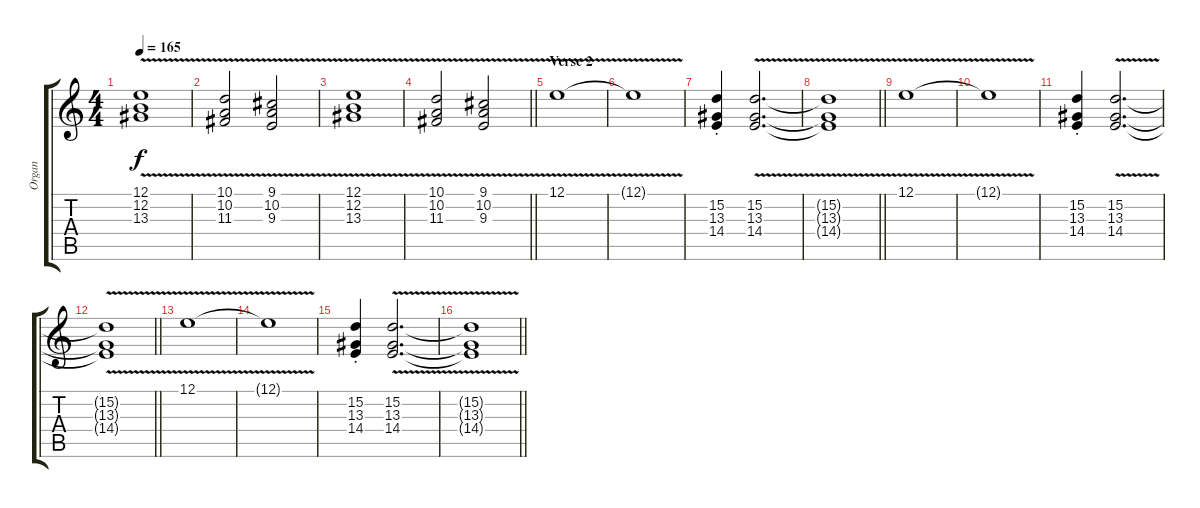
\track ("Organ" "Organ") {instrument drawbarorgan}
\staff {score tabs}
\tuning (E4 B3 G3 D3 A2 E2) {hide}
\ts (4 4)
\tempo 165
\clef g2
\ks c
(12.1{v} 12.2{v} 13.3{v}).1{dy f} |
(10.1{v} 10.2{v} 11.3{v}).2 (9.1{v} 10.2{v} 9.3{v}).2 |
(12.1{v} 12.2{v} 13.3{v}).1 |
\barLineRight lightlight
(10.1{v} 10.2{v} 11.3{v}).2 (9.1{v} 10.2{v} 9.3{v}).2 |
\section ("" "Verse 2")
12.1{v}.1 |
12.1{t}.1 |
(15.2{st} 13.3{st} 14.4{st}).4 (15.2{v} 13.3{v} 14.4{v}).2{d} |
\barLineRight lightlight
(15.2{t} 13.3{t} 14.4{t}).1 |
12.1{v}.1 |
12.1{t}.1 |
(15.2{st} 13.3{st} 14.4{st}).4 (15.2{v} 13.3{v} 14.4{v}).2{d} |
\barLineRight lightlight
(15.2{t} 13.3{t} 14.4{t}).1 |
12.1{v}.1 |
12.1{t}.1 |
(15.2{st} 13.3{st} 14.4{st}).4 (15.2{v} 13.3{v} 14.4{v}).2{d} |
\barLineRight lightlight
(15.2{t} 13.3{t} 14.4{t}).1
